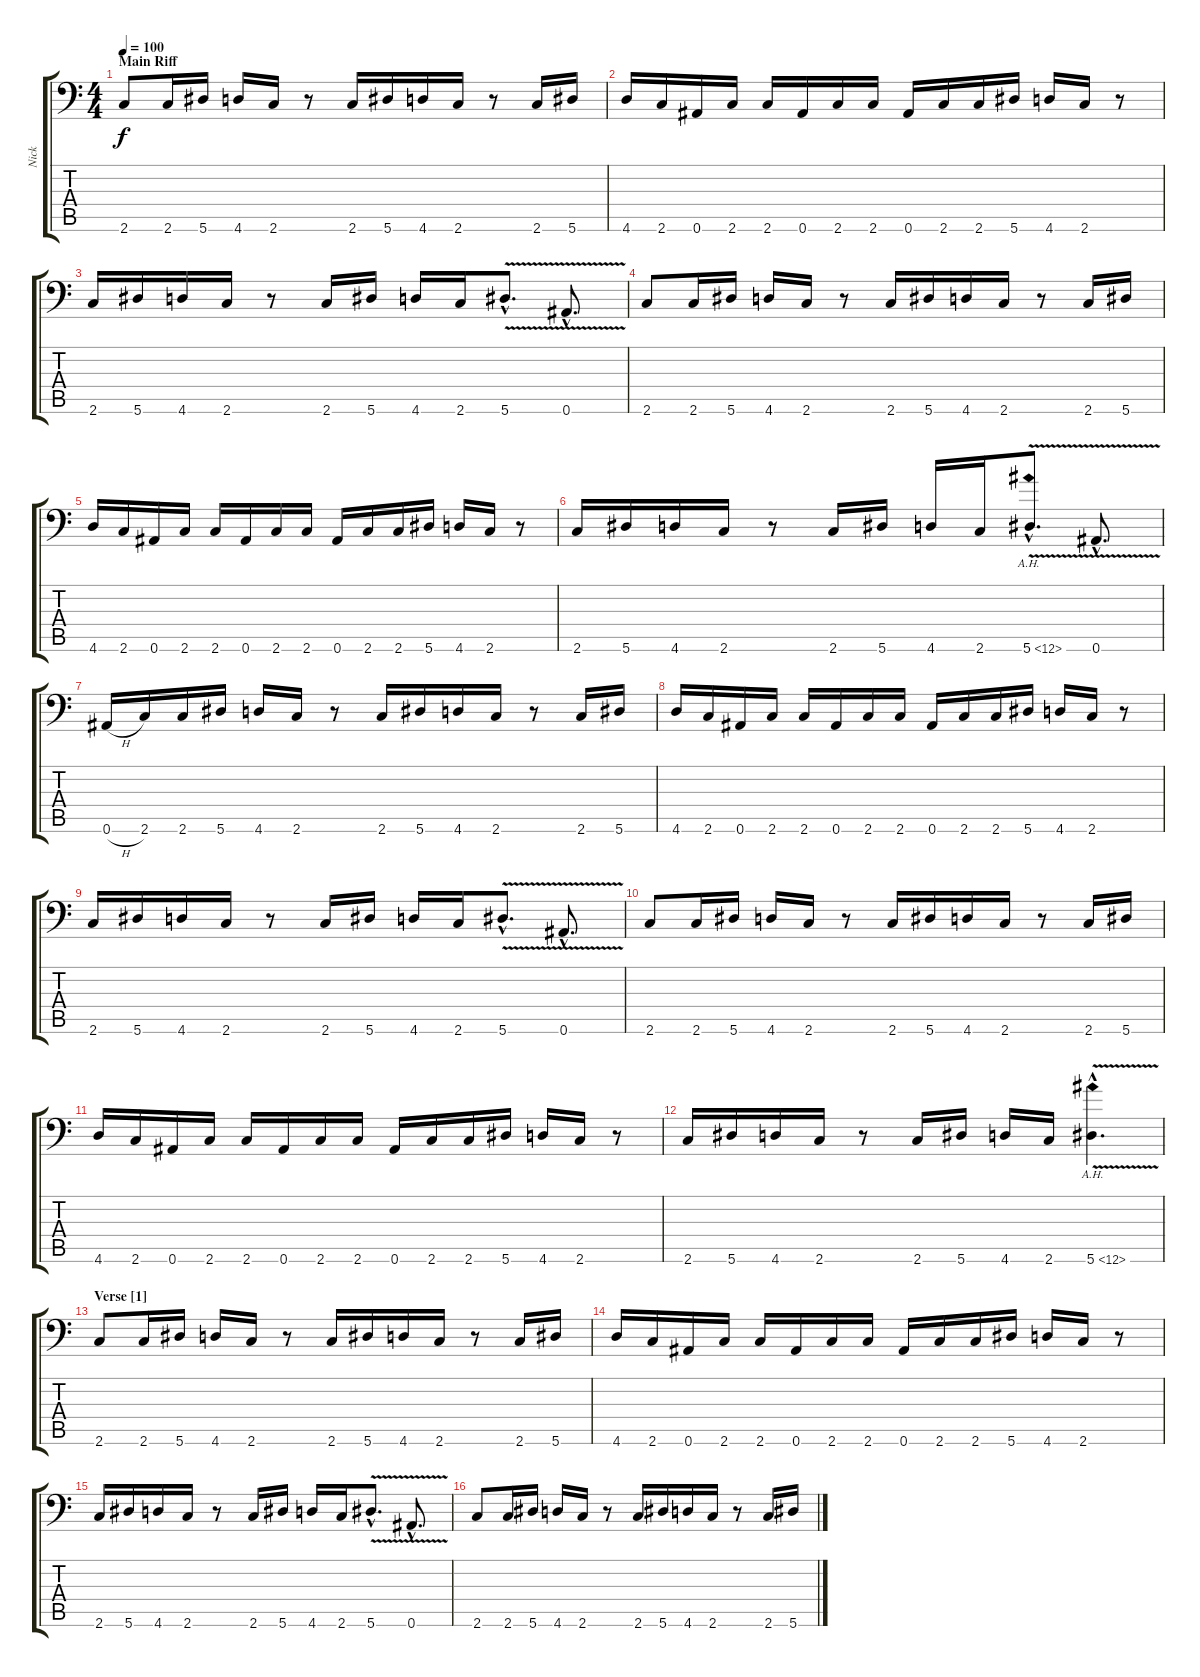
\track ("Nick" "Nick") {instrument distortionguitar}
\staff {score tabs}
\tuning (Eb3 Bb2 Gb2 Db2 Ab1 Bb1) {hide}
\ts (4 4)
\section ("" "Main Riff")
\tempo 100
\clef f4
\ks c
2.6.8{dy f instrument distortionguitar} 2.6.16 5.6.16 4.6.16 2.6.16 r.8 2.6.16 5.6.16 4.6.16 2.6.16 r.8 2.6.16 5.6.16 |
4.6.16 2.6.16 0.6.16 2.6.16 2.6.16 0.6.16 2.6.16 2.6.16 0.6.16 2.6.16 2.6.16 5.6.16 4.6.16 2.6.16 r.8 |
2.6.16 5.6.16 4.6.16 2.6.16 r.8 2.6.16 5.6.16 4.6.16 2.6.16 5.6{v hac}.8{d} 0.6{v hac}.8{d} |
2.6.8 2.6.16 5.6.16 4.6.16 2.6.16 r.8 2.6.16 5.6.16 4.6.16 2.6.16 r.8 2.6.16 5.6.16 |
4.6.16 2.6.16 0.6.16 2.6.16 2.6.16 0.6.16 2.6.16 2.6.16 0.6.16 2.6.16 2.6.16 5.6.16 4.6.16 2.6.16 r.8 |
2.6.16 5.6.16 4.6.16 2.6.16 r.8 2.6.16 5.6.16 4.6.16 2.6.16 5.6{ah 7 v hac}.8{d} 0.6{v hac}.8{d} |
0.6{h}.16 2.6.16 2.6.16 5.6.16 4.6.16 2.6.16 r.8 2.6.16 5.6.16 4.6.16 2.6.16 r.8 2.6.16 5.6.16 |
4.6.16 2.6.16 0.6.16 2.6.16 2.6.16 0.6.16 2.6.16 2.6.16 0.6.16 2.6.16 2.6.16 5.6.16 4.6.16 2.6.16 r.8 |
2.6.16 5.6.16 4.6.16 2.6.16 r.8 2.6.16 5.6.16 4.6.16 2.6.16 5.6{v hac}.8{d} 0.6{v hac}.8{d} |
2.6.8 2.6.16 5.6.16 4.6.16 2.6.16 r.8 2.6.16 5.6.16 4.6.16 2.6.16 r.8 2.6.16 5.6.16 |
4.6.16 2.6.16 0.6.16 2.6.16 2.6.16 0.6.16 2.6.16 2.6.16 0.6.16 2.6.16 2.6.16 5.6.16 4.6.16 2.6.16 r.8 |
2.6.16 5.6.16 4.6.16 2.6.16 r.8 2.6.16 5.6.16 4.6.16 2.6.16 5.6{ah 7 v hac}.4{d} |
\section ("" "Verse [1]")
2.6.8 2.6.16 5.6.16 4.6.16 2.6.16 r.8 2.6.16 5.6.16 4.6.16 2.6.16 r.8 2.6.16 5.6.16 |
4.6.16 2.6.16 0.6.16 2.6.16 2.6.16 0.6.16 2.6.16 2.6.16 0.6.16 2.6.16 2.6.16 5.6.16 4.6.16 2.6.16 r.8 |
2.6.16 5.6.16 4.6.16 2.6.16 r.8 2.6.16 5.6.16 4.6.16 2.6.16 5.6{v hac}.8{d} 0.6{v hac}.8{d} |
2.6.8 2.6.16 5.6.16 4.6.16 2.6.16 r.8 2.6.16 5.6.16 4.6.16 2.6.16 r.8 2.6.16 5.6.16
